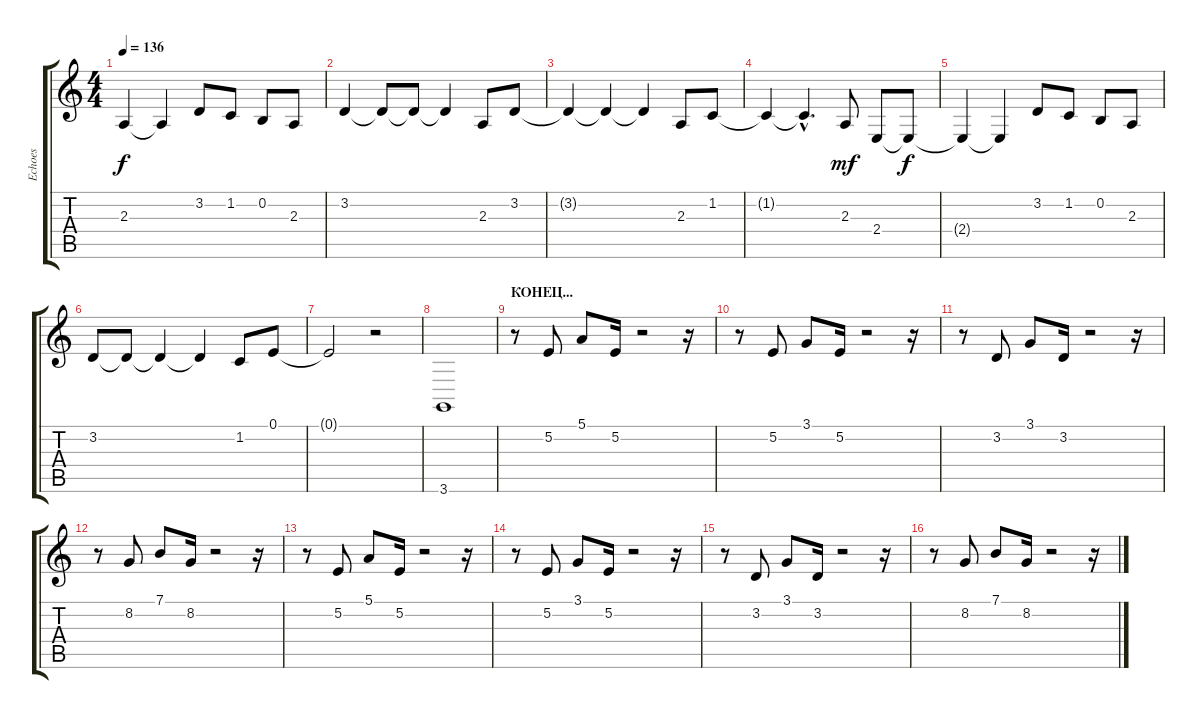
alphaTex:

\track ("Echoes" "Echoes") {instrument fx7echoes}
\staff {score tabs}
\tuning (E4 B3 G3 D3 A2 E2) {hide}
\ts (4 4)
\tempo 136
\clef g2
\ks c
2.3.4{dy f} 2.3{t}.4 3.2.8 1.2.8 0.2.8 2.3.8 |
3.2.4 3.2{t}.8 3.2{t}.8 3.2{t}.4 2.3.8 3.2.8 |
3.2{t}.4 3.2{t}.4 3.2{t}.4 2.3.8 1.2.8 |
1.2{t}.4 1.2{hac t}.4{d} 2.3.8{dy mf} 2.4.8 2.4{t}.8{dy f} |
2.4{t}.4 2.4{t}.4 3.2.8 1.2.8 0.2.8 2.3.8 |
3.2.8 3.2{t}.8 3.2{t}.4 3.2{t}.4 1.2.8 0.1.8 |
0.1{t}.2 r.2 |
3.6.1 |
\section ("" "КОНЕЦ...")
r.8{volume 10} 5.2.8 5.1.8 5.2.16 r.2 r.16 |
r.8 5.2.8 3.1.8 5.2.16 r.2 r.16 |
r.8 3.2.8 3.1.8 3.2.16 r.2 r.16 |
r.8 8.2.8 7.1.8 8.2.16 r.2 r.16 |
r.8 5.2.8 5.1.8 5.2.16 r.2 r.16 |
r.8 5.2.8 3.1.8 5.2.16 r.2 r.16 |
r.8 3.2.8 3.1.8 3.2.16 r.2 r.16 |
r.8 8.2.8 7.1.8 8.2.16 r.2 r.16
